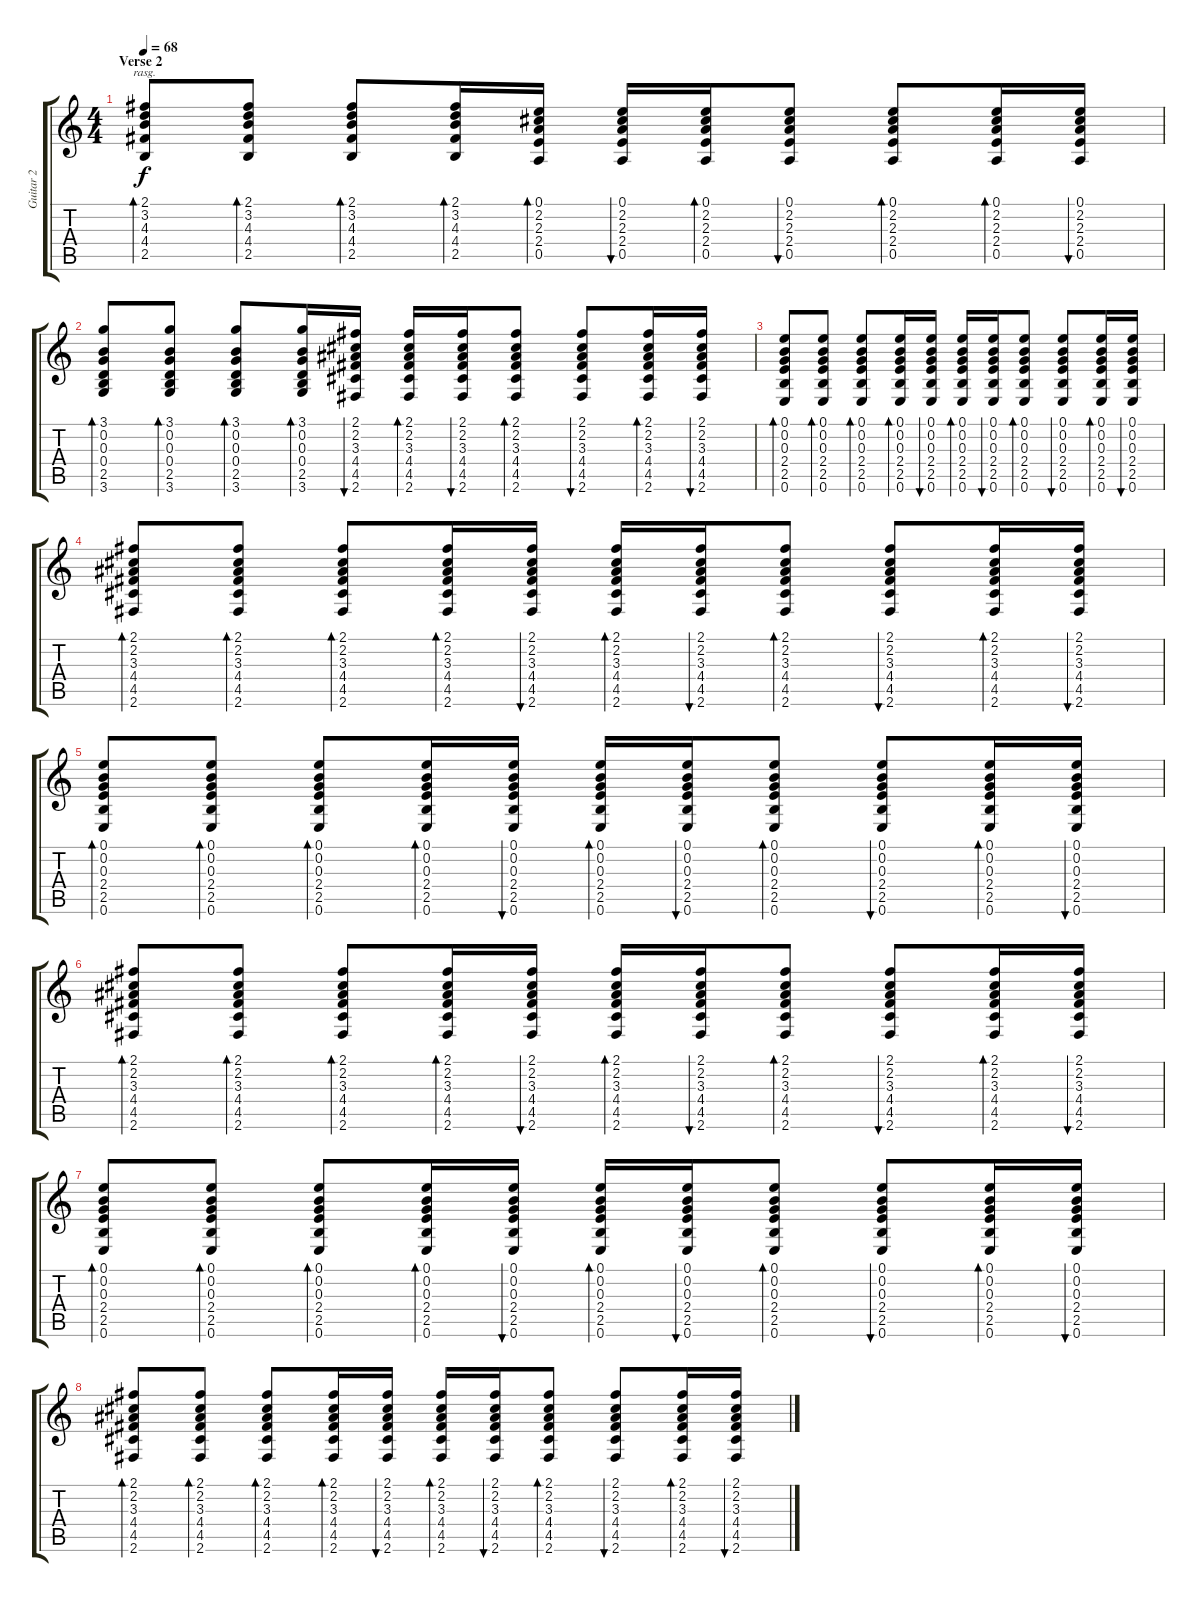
\track ("Guitar 2" "Guitar 2") {instrument acousticguitarsteel}
\staff {score tabs}
\tuning (E4 B3 G3 D3 A2 E2) {hide}
\ts (4 4)
\section ("" "Verse 2")
\tempo 68
\clef g2
\ks c
(2.1 3.2 4.3 4.4 2.5).8{bd 120 rasg ii dy f} (2.1 3.2 4.3 4.4 2.5).8{bd 30} (2.1 3.2 4.3 4.4 2.5).8{bd 30} (2.1 3.2 4.3 4.4 2.5).16{bd 30} (0.1 2.2 2.3 2.4 0.5).16{bd 30} (0.1 2.2 2.3 2.4 0.5).16{bu 30} (0.1 2.2 2.3 2.4 0.5).16{bd 30} (0.1 2.2 2.3 2.4 0.5).8{bu 30} (0.1 2.2 2.3 2.4 0.5).8{bd 30} (0.1 2.2 2.3 2.4 0.5).16{bd 30} (0.1 2.2 2.3 2.4 0.5).16{bu 30} |
(3.1 0.2 0.3 0.4 2.5 3.6).8{bd 30} (3.1 0.2 0.3 0.4 2.5 3.6).8{bd 30} (3.1 0.2 0.3 0.4 2.5 3.6).8{bd 30} (3.1 0.2 0.3 0.4 2.5 3.6).16{bd 30} (2.1 2.2 3.3 4.4 4.5 2.6).16{bu 30} (2.1 2.2 3.3 4.4 4.5 2.6).16{bd 30} (2.1 2.2 3.3 4.4 4.5 2.6).16{bu 30} (2.1 2.2 3.3 4.4 4.5 2.6).8{bd 30} (2.1 2.2 3.3 4.4 4.5 2.6).8{bu 30} (2.1 2.2 3.3 4.4 4.5 2.6).16{bd 30} (2.1 2.2 3.3 4.4 4.5 2.6).16{bu 30} |
(0.1 0.2 0.3 2.4 2.5 0.6).8{bd 30} (0.1 0.2 0.3 2.4 2.5 0.6).8{bd 30} (0.1 0.2 0.3 2.4 2.5 0.6).8{bd 30} (0.1 0.2 0.3 2.4 2.5 0.6).16{bd 30} (0.1 0.2 0.3 2.4 2.5 0.6).16{bu 30} (0.1 0.2 0.3 2.4 2.5 0.6).16{bd 30} (0.1 0.2 0.3 2.4 2.5 0.6).16{bu 30} (0.1 0.2 0.3 2.4 2.5 0.6).8{bd 30} (0.1 0.2 0.3 2.4 2.5 0.6).8{bu 30} (0.1 0.2 0.3 2.4 2.5 0.6).16{bd 30} (0.1 0.2 0.3 2.4 2.5 0.6).16{bu 30} |
(2.1 2.2 3.3 4.4 4.5 2.6).8{bd 30} (2.1 2.2 3.3 4.4 4.5 2.6).8{bd 30} (2.1 2.2 3.3 4.4 4.5 2.6).8{bd 30} (2.1 2.2 3.3 4.4 4.5 2.6).16{bd 30} (2.1 2.2 3.3 4.4 4.5 2.6).16{bu 30} (2.1 2.2 3.3 4.4 4.5 2.6).16{bd 30} (2.1 2.2 3.3 4.4 4.5 2.6).16{bu 30} (2.1 2.2 3.3 4.4 4.5 2.6).8{bd 30} (2.1 2.2 3.3 4.4 4.5 2.6).8{bu 30} (2.1 2.2 3.3 4.4 4.5 2.6).16{bd 30} (2.1 2.2 3.3 4.4 4.5 2.6).16{bu 30} |
(0.1 0.2 0.3 2.4 2.5 0.6).8{bd 30} (0.1 0.2 0.3 2.4 2.5 0.6).8{bd 30} (0.1 0.2 0.3 2.4 2.5 0.6).8{bd 30} (0.1 0.2 0.3 2.4 2.5 0.6).16{bd 30} (0.1 0.2 0.3 2.4 2.5 0.6).16{bu 30} (0.1 0.2 0.3 2.4 2.5 0.6).16{bd 30} (0.1 0.2 0.3 2.4 2.5 0.6).16{bu 30} (0.1 0.2 0.3 2.4 2.5 0.6).8{bd 30} (0.1 0.2 0.3 2.4 2.5 0.6).8{bu 30} (0.1 0.2 0.3 2.4 2.5 0.6).16{bd 30} (0.1 0.2 0.3 2.4 2.5 0.6).16{bu 30} |
(2.1 2.2 3.3 4.4 4.5 2.6).8{bd 30} (2.1 2.2 3.3 4.4 4.5 2.6).8{bd 30} (2.1 2.2 3.3 4.4 4.5 2.6).8{bd 30} (2.1 2.2 3.3 4.4 4.5 2.6).16{bd 30} (2.1 2.2 3.3 4.4 4.5 2.6).16{bu 30} (2.1 2.2 3.3 4.4 4.5 2.6).16{bd 30} (2.1 2.2 3.3 4.4 4.5 2.6).16{bu 30} (2.1 2.2 3.3 4.4 4.5 2.6).8{bd 30} (2.1 2.2 3.3 4.4 4.5 2.6).8{bu 30} (2.1 2.2 3.3 4.4 4.5 2.6).16{bd 30} (2.1 2.2 3.3 4.4 4.5 2.6).16{bu 30} |
(0.1 0.2 0.3 2.4 2.5 0.6).8{bd 30} (0.1 0.2 0.3 2.4 2.5 0.6).8{bd 30} (0.1 0.2 0.3 2.4 2.5 0.6).8{bd 30} (0.1 0.2 0.3 2.4 2.5 0.6).16{bd 30} (0.1 0.2 0.3 2.4 2.5 0.6).16{bu 30} (0.1 0.2 0.3 2.4 2.5 0.6).16{bd 30} (0.1 0.2 0.3 2.4 2.5 0.6).16{bu 30} (0.1 0.2 0.3 2.4 2.5 0.6).8{bd 30} (0.1 0.2 0.3 2.4 2.5 0.6).8{bu 30} (0.1 0.2 0.3 2.4 2.5 0.6).16{bd 30} (0.1 0.2 0.3 2.4 2.5 0.6).16{bu 30} |
(2.1 2.2 3.3 4.4 4.5 2.6).8{bd 30} (2.1 2.2 3.3 4.4 4.5 2.6).8{bd 30} (2.1 2.2 3.3 4.4 4.5 2.6).8{bd 30} (2.1 2.2 3.3 4.4 4.5 2.6).16{bd 30} (2.1 2.2 3.3 4.4 4.5 2.6).16{bu 30} (2.1 2.2 3.3 4.4 4.5 2.6).16{bd 30} (2.1 2.2 3.3 4.4 4.5 2.6).16{bu 30} (2.1 2.2 3.3 4.4 4.5 2.6).8{bd 30} (2.1 2.2 3.3 4.4 4.5 2.6).8{bu 30} (2.1 2.2 3.3 4.4 4.5 2.6).16{bd 30} (2.1 2.2 3.3 4.4 4.5 2.6).16{bu 30}
